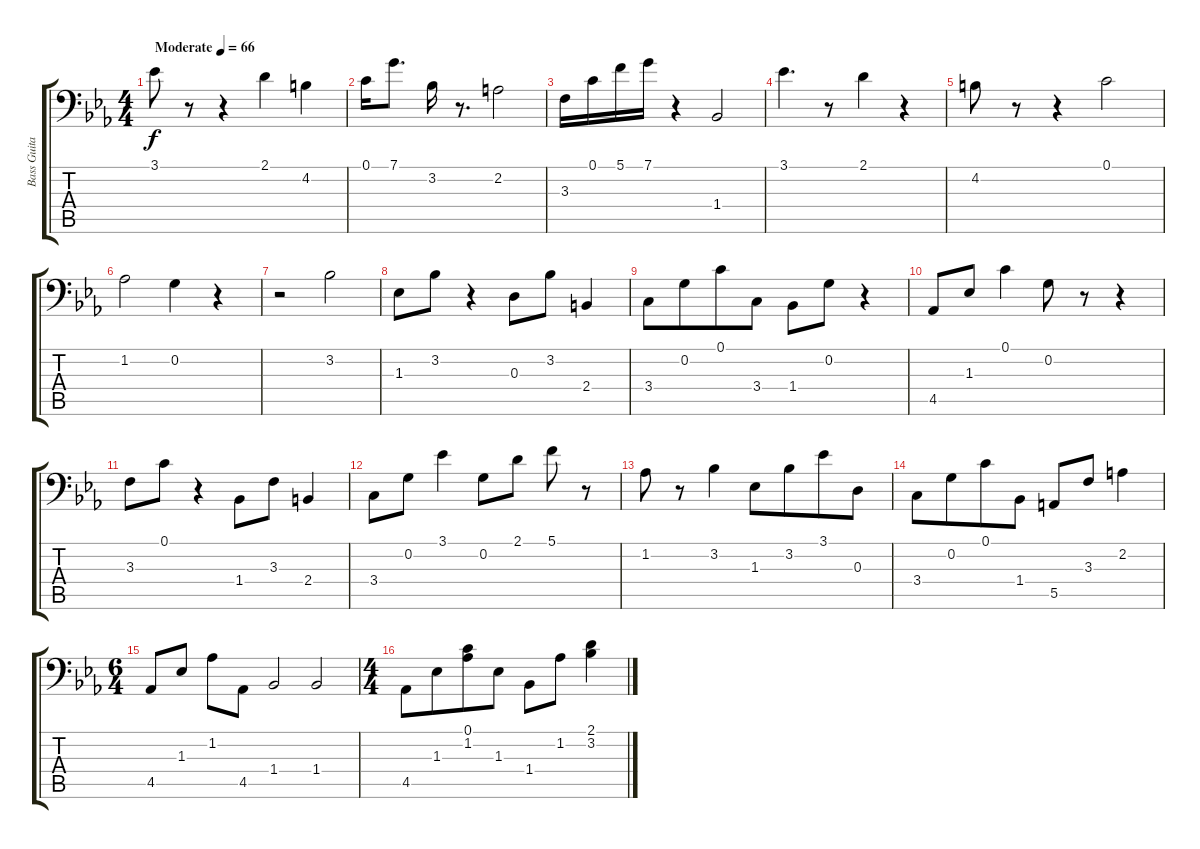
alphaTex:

\track ("Bass Guitar (L.H. Piano)" "Bass Guita") {instrument electricbassfinger}
\staff {score tabs}
\tuning (C3 G2 D2 A1 E1 B0) {hide}
\ts (4 4)
\tempo (66 "Moderate")
\clef f4
\ks eb
3.1.8{dy f instrument electricbassfinger} r.8 r.4 2.1.4 4.2.4 |
0.1.16 7.1.8{d} 3.2.16 r.8{d} 2.2.2 |
3.3.16 0.1.16 5.1.16 7.1.16 r.4 1.4.2 |
3.1.4{d} r.8 2.1.4 r.4 |
4.2.8 r.8 r.4 0.1.2 |
1.2.2 0.2.4 r.4 |
r.2 3.2.2 |
1.3.8 3.2.8 r.4 0.3.8 3.2.8 2.4.4 |
3.4.8 0.2.8{beam merge} 0.1.8 3.4.8 1.4.8 0.2.8 r.4 |
4.5.8 1.3.8 0.1.4 0.2.8 r.8 r.4 |
3.3.8 0.1.8 r.4 1.4.8 3.3.8 2.4.4 |
3.4.8 0.2.8 3.1.4 0.2.8 2.1.8 5.1.8 r.8 |
1.2.8 r.8 3.2.4 1.3.8 3.2.8{beam merge} 3.1.8 0.3.8 |
3.4.8 0.2.8{beam merge} 0.1.8 1.4.8 5.5.8{beam Up} 3.3.8{beam Up} 2.2.4 |
\ts (6 4)
4.5.8 1.3.8 1.2.8 4.5.8 1.4.2 1.4.2 |
\ts (4 4)
4.5.8 1.3.8{beam merge} (0.1 1.2).8 1.3.8 1.4.8 1.2.8 (2.1 3.2).4
